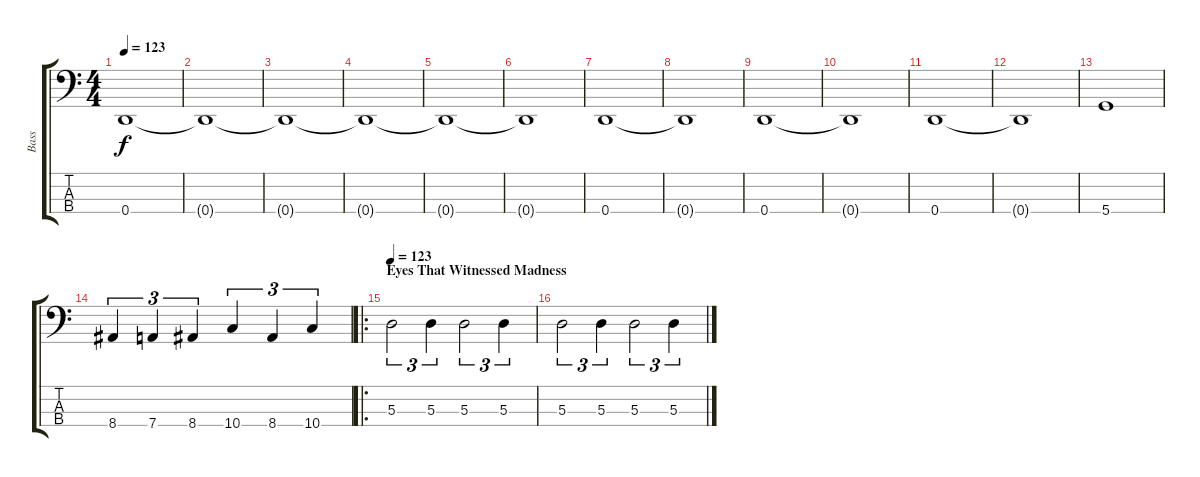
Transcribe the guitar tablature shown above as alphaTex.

\track ("Bass" "Bass") {instrument electricbassfinger}
\staff {score tabs}
\tuning (G2 D2 A1 D1) {hide}
\ts (4 4)
\tempo 123
\clef f4
\ks c
0.4{t}.1{dy f} |
0.4{t}.1 |
0.4{t}.1 |
0.4{t}.1 |
0.4{t}.1 |
0.4{t}.1 |
0.4.1 |
0.4{t}.1 |
0.4.1 |
0.4{t}.1 |
0.4.1 |
0.4{t}.1 |
5.4.1 |
8.4.4{tu (3 2)} 7.4.4{tu (3 2)} 8.4.4{tu (3 2)} 10.4.4{tu (3 2)} 8.4.4{tu (3 2)} 10.4.4{tu (3 2)} |
\ro
\section ("" "Eyes That Witnessed Madness")
\tempo 123
5.3.2{tu (3 2)} 5.3.4{tu (3 2)} 5.3.2{tu (3 2)} 5.3.4{tu (3 2)} |
5.3.2{tu (3 2)} 5.3.4{tu (3 2)} 5.3.2{tu (3 2)} 5.3.4{tu (3 2)}
